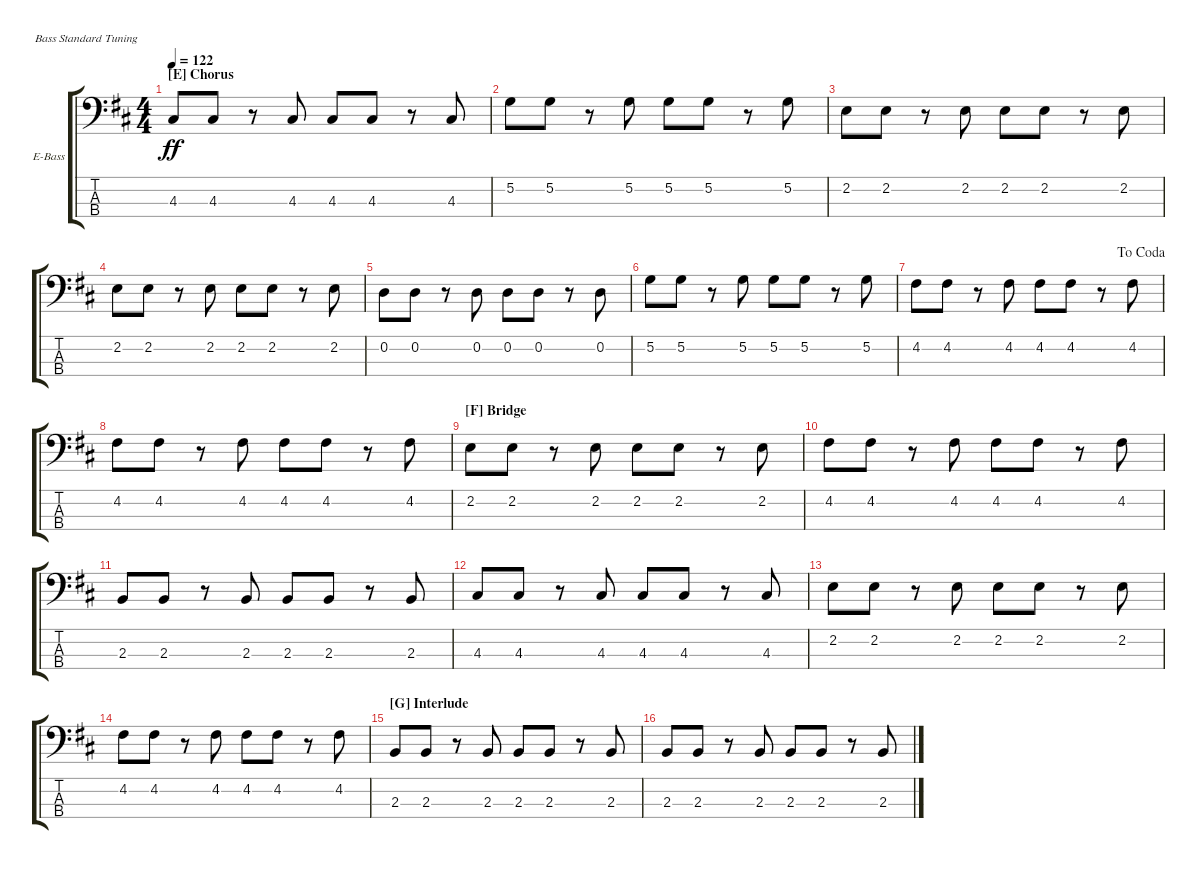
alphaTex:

\bracketExtendMode groupsimilarinstruments
\firstSystemTrackNameOrientation horizontal
\otherSystemsTrackNameOrientation horizontal
\track ("Electric Bass" "E-Bass") {instrument electricbassfinger}
\staff {score tabs}
\tuning (G2 D2 A1 E1)
\ts (4 4)
\section ("E" "Chorus")
\tempo 122
\clef f4
\scale
0.333333
\ks d
4.3.8{dy ff} 4.3.8 r.8 4.3.8 4.3.8 4.3.8 r.8 4.3.8 |
\scale
0.333333 5.2.8 5.2.8 r.8 5.2.8 5.2.8 5.2.8 r.8 5.2.8 |
\scale
0.333333 2.2.8 2.2.8 r.8 2.2.8 2.2.8 2.2.8 r.8 2.2.8 |
\scale
0.333333 2.2.8 2.2.8 r.8 2.2.8 2.2.8 2.2.8 r.8 2.2.8 |
\scale
0.333333 0.2.8 0.2.8 r.8 0.2.8 0.2.8 0.2.8 r.8 0.2.8 |
\scale
0.333333 5.2.8 5.2.8 r.8 5.2.8 5.2.8 5.2.8 r.8 5.2.8 |
\jump dacoda
\scale
0.333333 4.2.8 4.2.8 r.8 4.2.8 4.2.8 4.2.8 r.8 4.2.8 |
\scale
0.333333 4.2.8 4.2.8 r.8 4.2.8 4.2.8 4.2.8 r.8 4.2.8 |
\section ("F" "Bridge")
\scale
0.333333 2.2.8 2.2.8 r.8 2.2.8 2.2.8 2.2.8 r.8 2.2.8 |
\scale
0.333333 4.2.8 4.2.8 r.8 4.2.8 4.2.8 4.2.8 r.8 4.2.8 |
\scale
0.333333 2.3.8 2.3.8 r.8 2.3.8 2.3.8 2.3.8 r.8 2.3.8 |
\scale
0.333333 4.3.8 4.3.8 r.8 4.3.8 4.3.8 4.3.8 r.8 4.3.8 |
\scale
0.333333 2.2.8 2.2.8 r.8 2.2.8 2.2.8 2.2.8 r.8 2.2.8 |
\scale
0.333333 4.2.8 4.2.8 r.8 4.2.8 4.2.8 4.2.8 r.8 4.2.8 |
\section ("G" "Interlude")
\scale
0.333333 2.3.8 2.3.8 r.8 2.3.8 2.3.8 2.3.8 r.8 2.3.8 |
\scale
0.333333 2.3.8 2.3.8 r.8 2.3.8 2.3.8 2.3.8 r.8 2.3.8
